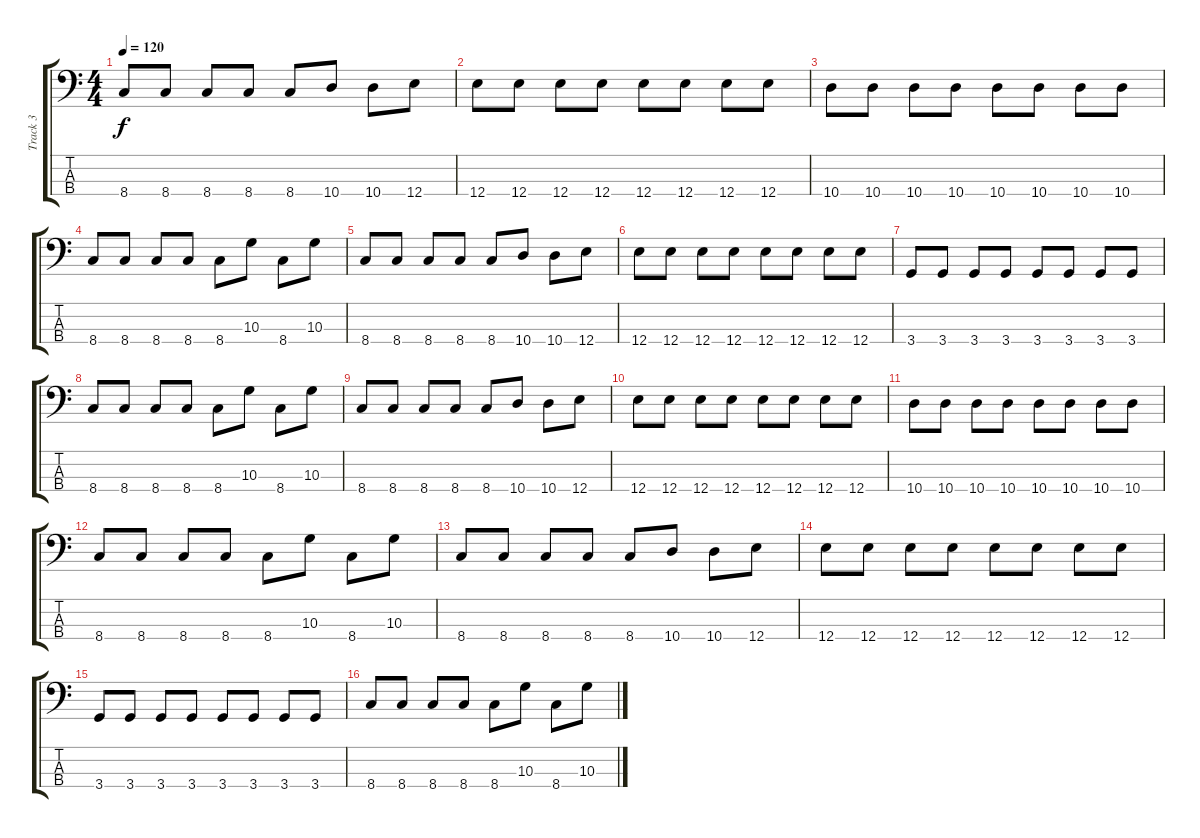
\track ("Track 3" "Track 3") {instrument electricbassfinger}
\staff {score tabs}
\tuning (G2 D2 A1 E1) {hide}
\ts (4 4)
\tempo 120
\clef f4
\ks c
8.4.8{dy f} 8.4.8 8.4.8 8.4.8 8.4.8 10.4.8 10.4.8 12.4.8 |
12.4.8 12.4.8 12.4.8 12.4.8 12.4.8 12.4.8 12.4.8 12.4.8 |
10.4.8 10.4.8 10.4.8 10.4.8 10.4.8 10.4.8 10.4.8 10.4.8 |
8.4.8 8.4.8 8.4.8 8.4.8 8.4.8 10.3.8 8.4.8 10.3.8 |
8.4.8 8.4.8 8.4.8 8.4.8 8.4.8 10.4.8 10.4.8 12.4.8 |
12.4.8 12.4.8 12.4.8 12.4.8 12.4.8 12.4.8 12.4.8 12.4.8 |
3.4.8 3.4.8 3.4.8 3.4.8 3.4.8 3.4.8 3.4.8 3.4.8 |
8.4.8 8.4.8 8.4.8 8.4.8 8.4.8 10.3.8 8.4.8 10.3.8 |
8.4.8 8.4.8 8.4.8 8.4.8 8.4.8 10.4.8 10.4.8 12.4.8 |
12.4.8 12.4.8 12.4.8 12.4.8 12.4.8 12.4.8 12.4.8 12.4.8 |
10.4.8 10.4.8 10.4.8 10.4.8 10.4.8 10.4.8 10.4.8 10.4.8 |
8.4.8 8.4.8 8.4.8 8.4.8 8.4.8 10.3.8 8.4.8 10.3.8 |
8.4.8 8.4.8 8.4.8 8.4.8 8.4.8 10.4.8 10.4.8 12.4.8 |
12.4.8 12.4.8 12.4.8 12.4.8 12.4.8 12.4.8 12.4.8 12.4.8 |
3.4.8 3.4.8 3.4.8 3.4.8 3.4.8 3.4.8 3.4.8 3.4.8 |
8.4.8 8.4.8 8.4.8 8.4.8 8.4.8 10.3.8 8.4.8 10.3.8
